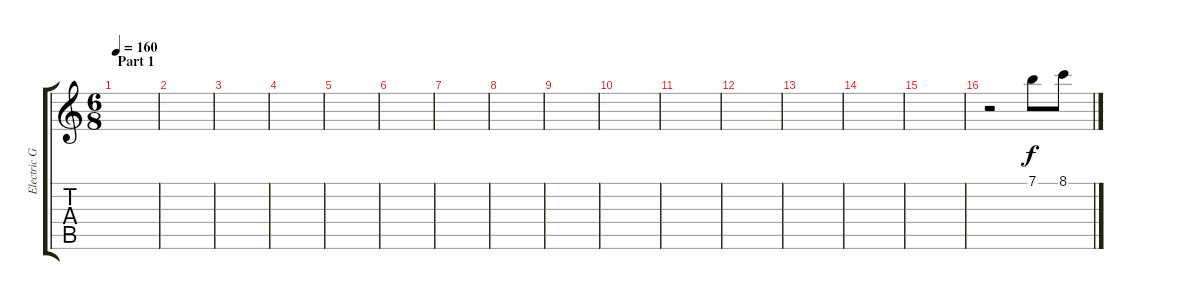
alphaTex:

\track ("Electric Guitar 1" "Electric G") {instrument distortionguitar}
\staff {score tabs}
\tuning (E4 B3 G3 D3 A2 E2) {hide}
\ts (6 8)
\section ("" "Part 1")
\tempo 160
\clef g2
\ks c
|
|
|
|
|
|
|
|
|
|
|
|
|
|
|
r.2 7.1.8 8.1.8
